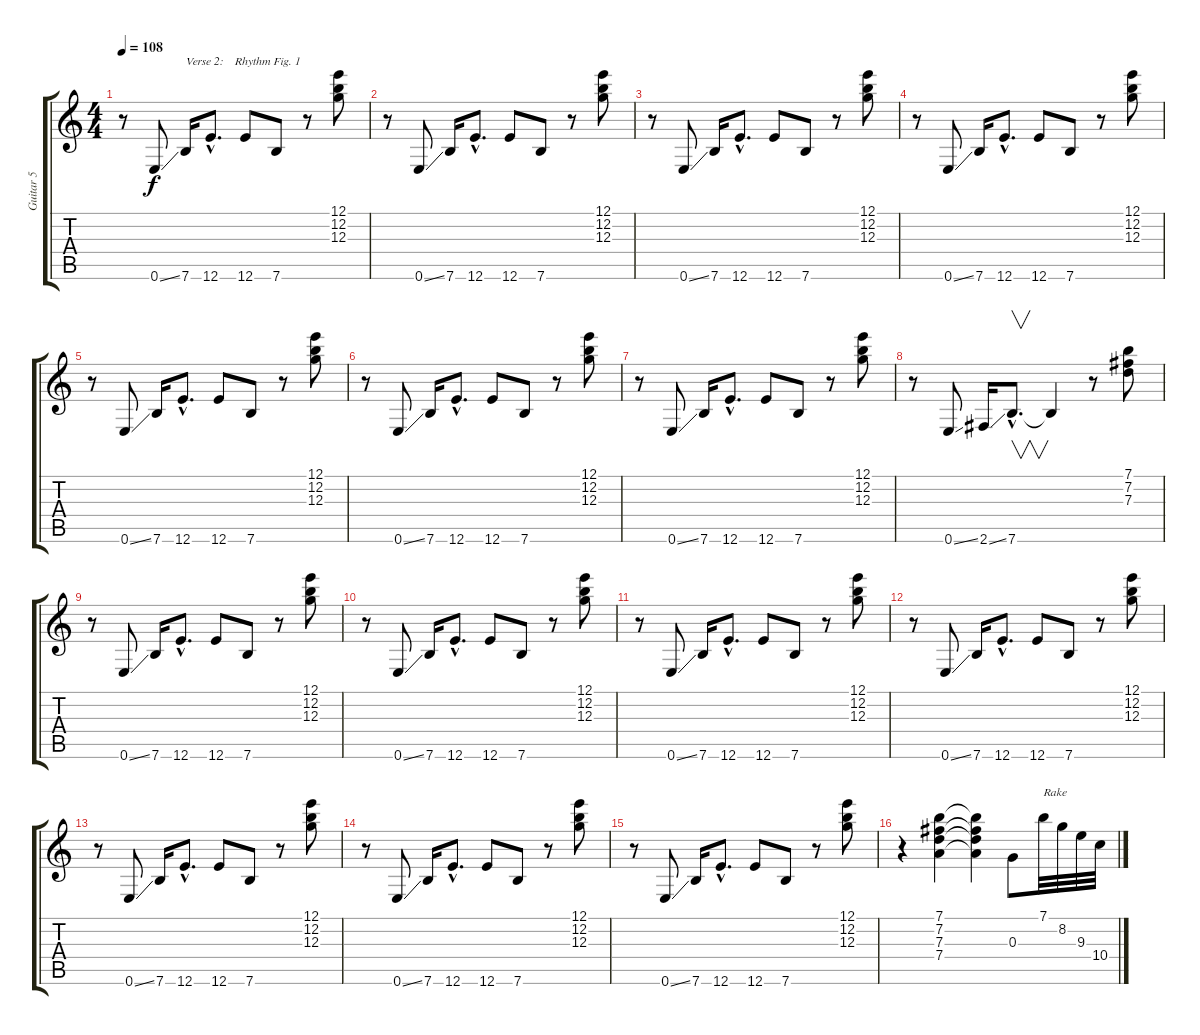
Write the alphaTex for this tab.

\track ("Guitar 5" "Guitar 5") {instrument distortionguitar}
\staff {score tabs}
\tuning (E4 B3 G3 D3 A2 E2) {hide}
\ts (4 4)
\tempo 108
\clef g2
\ks c
r.8{dy f} 0.6{ss}.8 7.6.16{txt "Verse 2:    Rhythm Fig. 1"} 12.6{hac}.8{d} 12.6.8 7.6.8 r.8 (12.1 12.2 12.3).8 |
r.8 0.6{ss}.8 7.6.16 12.6{hac}.8{d} 12.6.8 7.6.8 r.8 (12.1 12.2 12.3).8 |
r.8 0.6{ss}.8 7.6.16 12.6{hac}.8{d} 12.6.8 7.6.8 r.8 (12.1 12.2 12.3).8 |
r.8 0.6{ss}.8 7.6.16 12.6{hac}.8{d} 12.6.8 7.6.8 r.8 (12.1 12.2 12.3).8 |
r.8 0.6{ss}.8 7.6.16 12.6{hac}.8{d} 12.6.8 7.6.8 r.8 (12.1 12.2 12.3).8 |
r.8 0.6{ss}.8 7.6.16 12.6{hac}.8{d} 12.6.8 7.6.8 r.8 (12.1 12.2 12.3).8 |
r.8 0.6{ss}.8 7.6.16 12.6{hac}.8{d} 12.6.8 7.6.8 r.8 (12.1 12.2 12.3).8 |
r.8 0.6{ss}.8 2.6{ss}.16 7.6{hac}.8{v d} 7.6{t}.4 r.8 (7.1 7.2 7.3).8 |
r.8 0.6{ss}.8 7.6.16 12.6{hac}.8{d} 12.6.8 7.6.8 r.8 (12.1 12.2 12.3).8 |
r.8 0.6{ss}.8 7.6.16 12.6{hac}.8{d} 12.6.8 7.6.8 r.8 (12.1 12.2 12.3).8 |
r.8 0.6{ss}.8 7.6.16 12.6{hac}.8{d} 12.6.8 7.6.8 r.8 (12.1 12.2 12.3).8 |
r.8 0.6{ss}.8 7.6.16 12.6{hac}.8{d} 12.6.8 7.6.8 r.8 (12.1 12.2 12.3).8 |
r.8 0.6{ss}.8 7.6.16 12.6{hac}.8{d} 12.6.8 7.6.8 r.8 (12.1 12.2 12.3).8 |
r.8 0.6{ss}.8 7.6.16 12.6{hac}.8{d} 12.6.8 7.6.8 r.8 (12.1 12.2 12.3).8 |
r.8 0.6{ss}.8 7.6.16 12.6{hac}.8{d} 12.6.8 7.6.8 r.8 (12.1 12.2 12.3).8 |
r.4 (7.1 7.2 7.3 7.4).4 (7.1{t} 7.2{t} 7.3{t} 7.4{t}).4 0.3.8 7.1.32{txt "Rake"} 8.2.32 9.3.32 10.4.32
